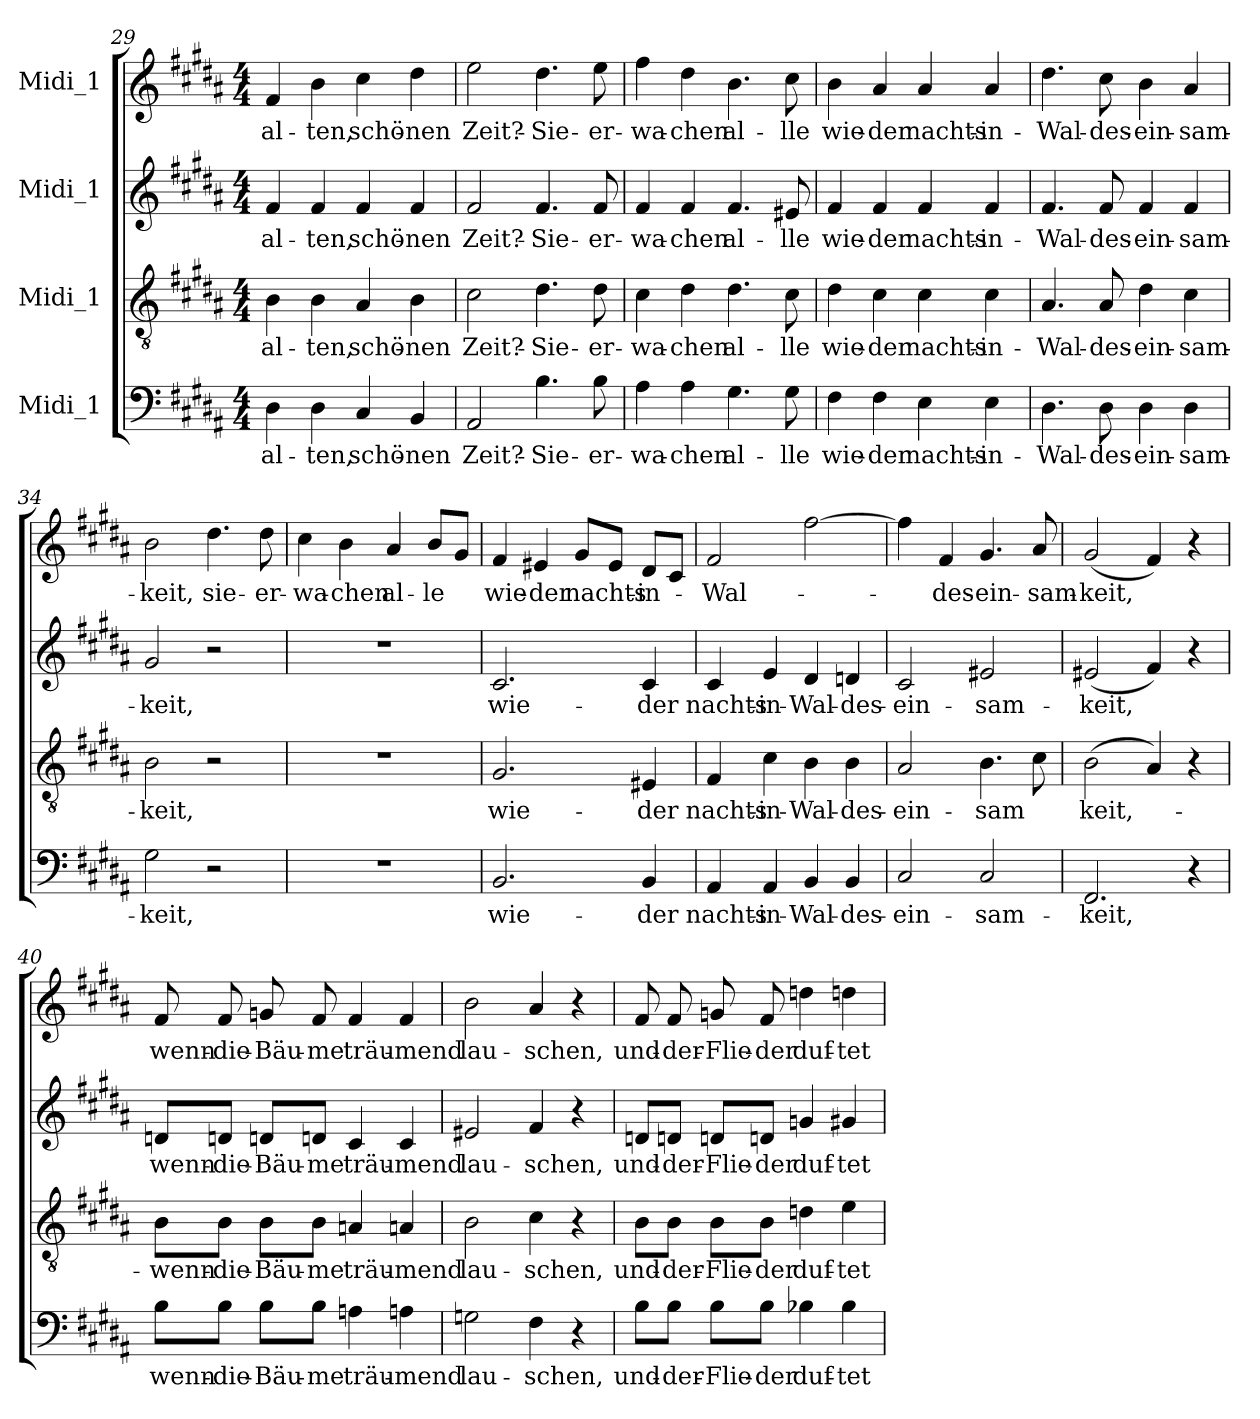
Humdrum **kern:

**kern	**text	**kern	**text	**kern	**text	**kern	**text
*part4	*part4	*part3	*part3	*part2	*part2	*part1	*part1
*staff4	*staff4	*staff3	*staff3	*staff2	*staff2	*staff1	*staff1
*I"Midi_1	*	*I"Midi_1	*	*I"Midi_1	*	*I"Midi_1	*
*clefF4	*	*clefGv2	*	*clefG2	*	*clefG2	*
*k[f#c#g#d#a#]	*	*k[f#c#g#d#a#]	*	*k[f#c#g#d#a#]	*	*k[f#c#g#d#a#]	*
*B:	*	*B:	*	*B:	*	*B:	*
*M4/4	*	*M4/4	*	*M4/4	*	*M4/4	*
=29	=29	=29	=29	=29	=29	=29	=29
4D#\	al-	4B\	al-	4f#/	al-	4f#/	al-
4D#\	-ten,	4B\	-ten,	4f#/	-ten,	4b\	-ten,
4C#/	schö-	4A#/	schö-	4f#/	schö-	4cc#\	schö-
4BB/	-nen	4B\	-nen	4f#/	-nen	4dd#\	-nen
=30	=30	=30	=30	=30	=30	=30	=30
2AA#/	Zeit?-	2c#\	Zeit?-	2f#/	Zeit?-	2ee\	Zeit?-
4.B\	Sie-	4.d#\	Sie-	4.f#/	Sie-	4.dd#\	Sie-
8B\	er-	8d#\	er-	8f#/	er-	8ee\	er-
=31	=31	=31	=31	=31	=31	=31	=31
4A#\	-wa-	4c#\	-wa-	4f#/	-wa-	4ff#\	-wa-
4A#\	-chen	4d#\	-chen	4f#/	-chen	4dd#\	-chen
4.G#\	al-	4.d#\	al-	4.f#/	al-	4.b\	al-
8G#\	-lle	8c#\	-lle	8e#X/	-lle	8cc#\	-lle
=32	=32	=32	=32	=32	=32	=32	=32
4F#\	wie-	4d#\	wie-	4f#/	wie-	4b\	wie-
4F#\	-der	4c#\	-der	4f#/	-der	4a#/	-der
4E\	nachts-	4c#\	nachts-	4f#/	nachts-	4a#/	nachts-
4E\	in-	4c#\	in-	4f#/	in-	4a#/	in-
!!LO:LB:g=z
=33	=33	=33	=33	=33	=33	=33	=33
4.D#\	Wal-	4.A#/	Wal-	4.f#/	Wal-	4.dd#\	Wal-
8D#\	-des-	8A#/	-des-	8f#/	-des-	8cc#\	-des-
4D#\	-ein-	4d#\	-ein-	4f#/	-ein-	4b\	-ein-
4D#\	-sam-	4c#\	-sam-	4f#/	-sam-	4a#/	-sam-
=34	=34	=34	=34	=34	=34	=34	=34
2G#\	-keit,	2B\	-keit,	2g#/	-keit,	2b\	-keit,
2r	.	2r	.	2r	.	4.dd#\	sie-
.	.	.	.	.	.	8dd#\	er-
=35	=35	=35	=35	=35	=35	=35	=35
1r	.	1r	.	1r	.	4cc#\	-wa-
.	.	.	.	.	.	4b\	-chen
.	.	.	.	.	.	4a#/	al-
.	.	.	.	.	.	8b/L	-le
.	.	.	.	.	.	8g#/J	.
=36	=36	=36	=36	=36	=36	=36	=36
2.BB/	wie-	2.G#/	wie-	2.c#/	wie-	4f#/	wie-
.	.	.	.	.	.	4e#X/	-der
.	.	.	.	.	.	8g#/L	nachts-
.	.	.	.	.	.	8e#/J	.
4BB/	-der	4E#X/	-der	4c#/	-der	8d#/L	in-
.	.	.	.	.	.	8c#/J	.
=37	=37	=37	=37	=37	=37	=37	=37
4AA#/	nachts-	4F#/	nachts-	4c#/	nachts-	2f#/	Wal-
4AA#/	in-	4c#\	in-	4e/	in-	.	.
4BB/	Wal-	4B\	Wal-	4d#/	Wal-	[2ff#\	.
4BB/	-des-	4B\	-des-	4dn/	-des-	.	.
=38	=38	=38	=38	=38	=38	=38	=38
2C#/	-ein-	2A#/	-ein-	2c#/	-ein-	4ff#\]	.
.	.	.	.	.	.	4f#/	des-
2C#/	-sam-	4.B\	-sam	2e#X/	-sam-	4.g#/	-ein-
.	.	8c#\	.	.	.	8a#/	-sam-
!!LO:PB:g=z
=39	=39	=39	=39	=39	=39	=39	=39
2.FF#/	-keit,	(2B\	keit,-	(2e#X/	-keit,	(2g#/	-keit,
.	.	4A#/)	.	4f#/)	.	4f#/)	.
4r	.	4r	.	4r	.	4r	.
=40	=40	=40	=40	=40	=40	=40	=40
8B\L	wenn-	8B\L	wenn-	8dn/L	wenn-	8f#/	wenn-
8B\J	die-	8B\J	die-	8dn/J	die-	8f#/	die-
8B\L	Bäu-	8B\L	Bäu-	8dn/L	Bäu-	8gn/	Bäu-
8B\J	-me	8B\J	-me	8dn/J	-me	8f#/	-me
4An\	träu-	4An/	träu-	4c#/	träu-	4f#/	träu-
4An\	-mend	4An/	-mend	4c#/	-mend	4f#/	-mend
=41	=41	=41	=41	=41	=41	=41	=41
2Gn\	lau-	2B\	lau-	2e#X/	lau-	2b\	lau-
4F#\	-schen,	4c#\	-schen,	4f#/	-schen,	4a#/	-schen,
4r	.	4r	.	4r	.	4r	.
=42	=42	=42	=42	=42	=42	=42	=42
8B\L	und-	8B\L	und-	8dn/L	und-	8f#/	und-
8B\J	der-	8B\J	der-	8dn/J	der-	8f#/	der-
8B\L	Flie-	8B\L	Flie-	8dn/L	Flie-	8gn/	Flie-
8B\J	-der	8B\J	-der	8dn/J	-der	8f#/	-der
4B-X\	duf-	4dn\	duf-	4gn/	duf-	4ddn\	duf-
4B-\	-tet	4e\	-tet	4g#X/	-tet	4ddn\	-tet
=	=	=	=	=	=	=	=
*-	*-	*-	*-	*-	*-	*-	*-
